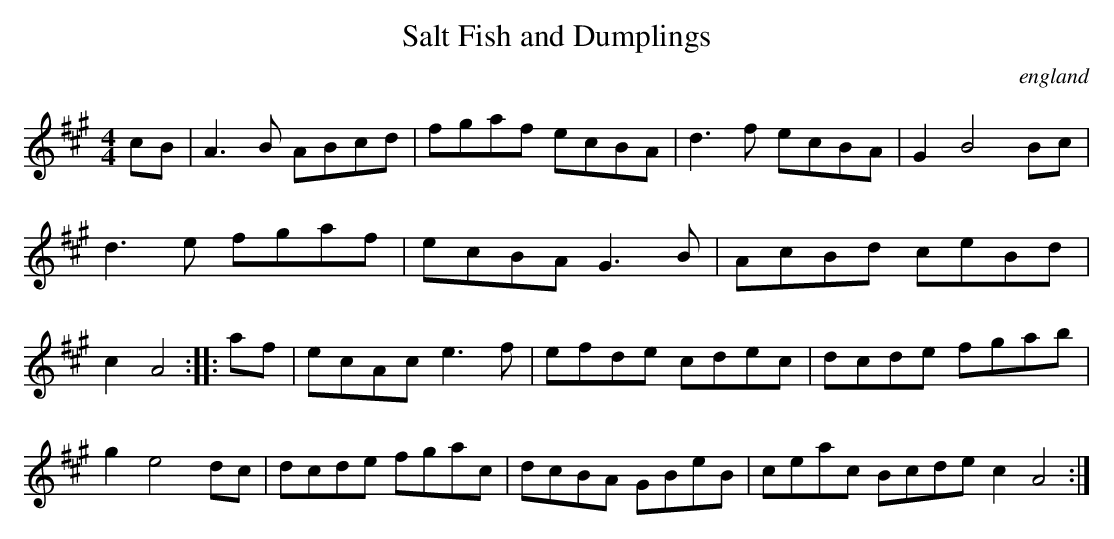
X:1
T:Salt Fish and Dumplings
O:england
M:4/4
K:A
cB|\
A3B ABcd| fgaf ecBA| d3f ecBA| G2B4 Bc|\
d3e fgaf| ecBA G3B| AcBd ceBd| c2A4::\
af|\
ecAc e3f| efde cdec| dcde fgab| g2e4 dc|\
dcde fgac| dcBA GBeB| ceac Bcde c2A4:|
